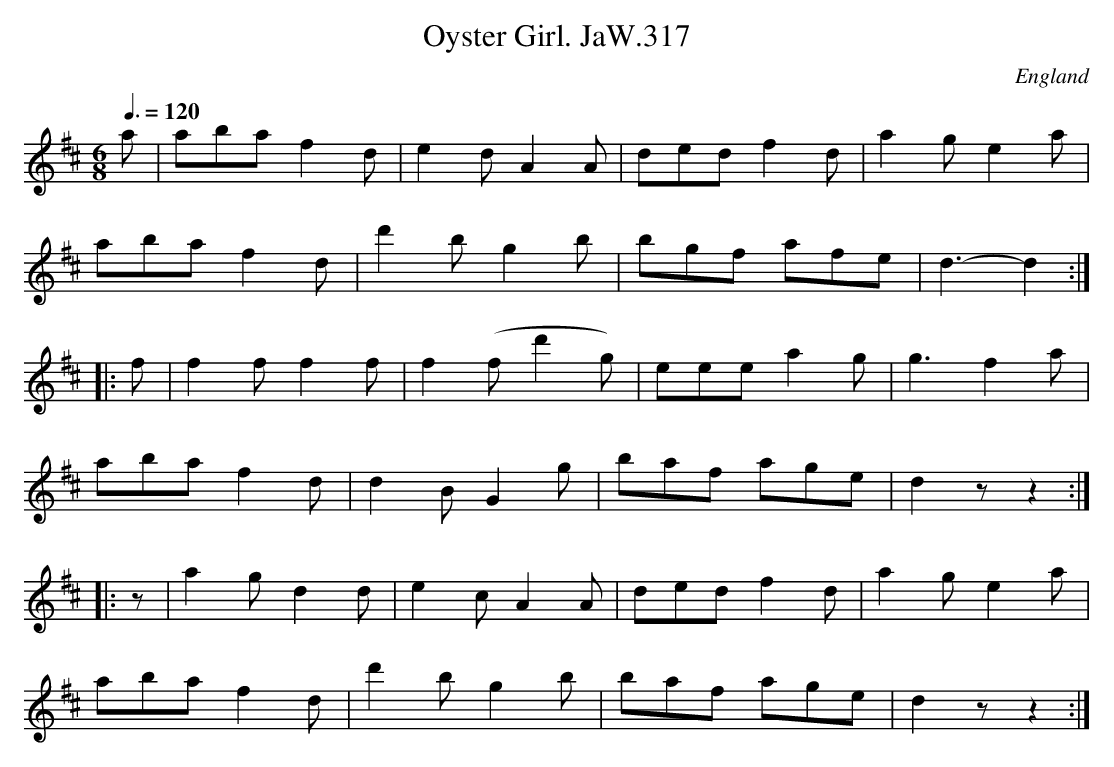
X:1
T:Oyster Girl. JaW.317
L:1/8
M:6/8
O:England
Q:3/8=120
K:D
a|aba f2d|e2d A2A|ded f2d|a2g e2a|!
aba f2d|d'2b g2b|bgf afe|d3-d2:|!
|:f|f2ff2f|f2(f d'2g)|eee a2g|g3 f2a|!
aba f2d|d2BG2g|baf age|d2zz2:|!
|:z|a2g d2d|e2c A2A|ded f2d|a2g e2a|!
aba f2d|d'2b g2b|baf age|d2zz2:|
